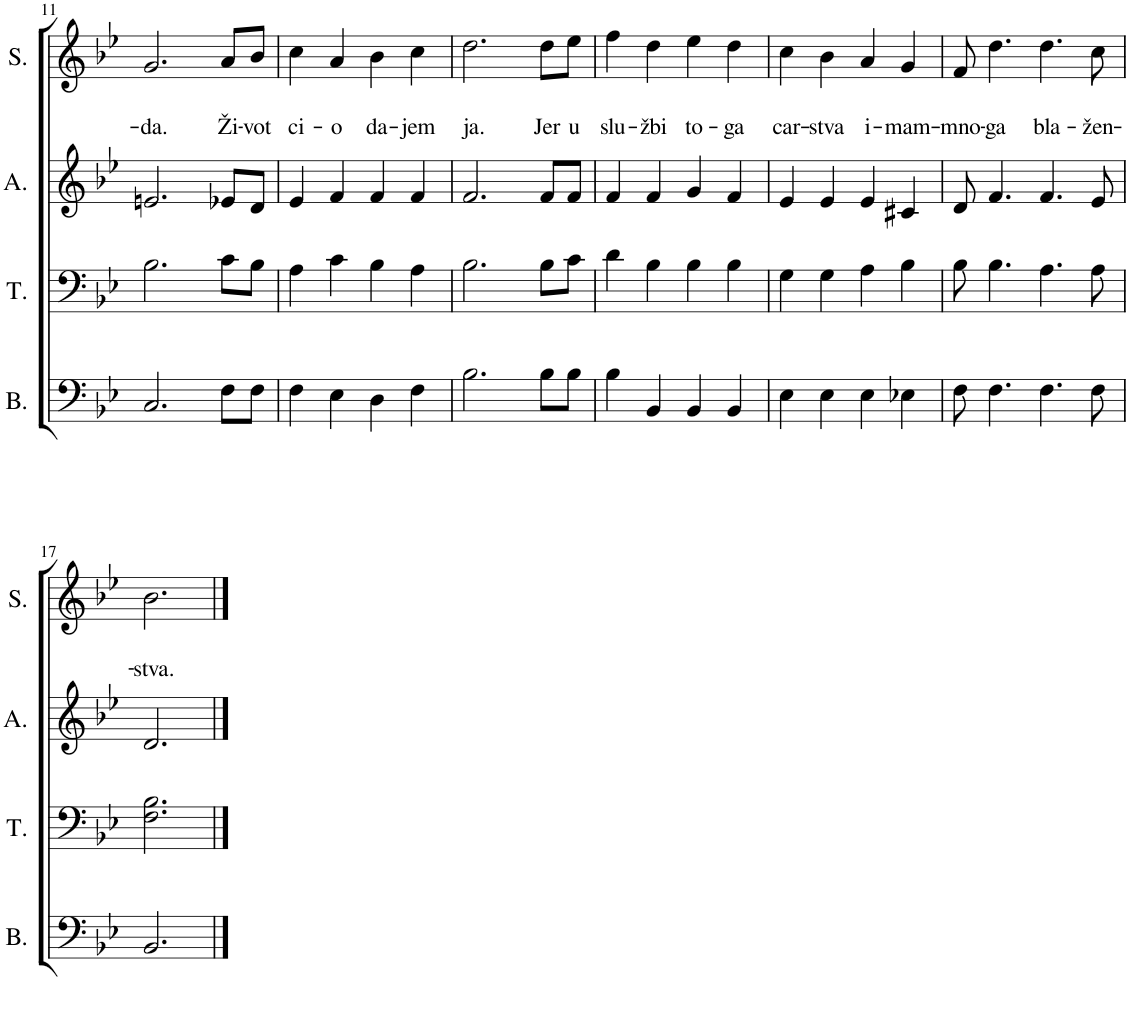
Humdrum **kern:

**kern	**kern	**kern	**kern	**text	**text
*part4	*part3	*part2	*part1	*part1	*part1
*staff4	*staff3	*staff2	*staff1	*staff1	*staff1
*I"Bass	*I"Tenor	*I"Alto	*I"Soprano	*	*
*I'B.	*I'T.	*I'A.	*I'S.	*	*
!!LO:PB:g=z
*clefF4	*clefF4	*clefG2	*clefG2	*	*
*k[b-e-]	*k[b-e-]	*k[b-e-]	*k[b-e-]	*	*
*M4/4	*M4/4	*M4/4	*M4/4	*	*
*met(c)	*met(c)	*met(c)	*met(c)	*	*
=11	=11	=11	=11	=11	=11
!	!	!	!	!	!LO:LY:b
2.C/	2.B-\	2.en/	2.g/	.	-da.
!	!	!	!	!	!LO:LY:b
8F\L	8c\L	8e-X/L	8a/L	.	Ži-
!	!	!	!	!	!LO:LY:b
8F\J	8B-\J	8d/J	8b-/J	.	-vot
=12	=12	=12	=12	=12	=12
!	!	!	!	!	!LO:LY:b
4F\	4A\	4e-/	4cc\	.	ci-
!	!	!	!	!	!LO:LY:b
4E-\	4c\	4f/	4a/	.	-o
!	!	!	!	!	!LO:LY:b
4D\	4B-\	4f/	4b-\	.	da-
!	!	!	!	!	!LO:LY:b
4F\	4A\	4f/	4cc\	.	-jem
=13	=13	=13	=13	=13	=13
!	!	!	!	!	!LO:LY:b
2.B-\	2.B-\	2.f/	2.dd\	.	ja.
!	!	!	!	!	!LO:LY:b
8B-\L	8B-\L	8f/L	8dd\L	.	Jer
!	!	!	!	!	!LO:LY:b
8B-\J	8c\J	8f/J	8ee-\J	.	u
=14	=14	=14	=14	=14	=14
!	!	!	!	!	!LO:LY:b
4B-\	4d\	4f/	4ff\	.	slu-
!	!	!	!	!	!LO:LY:b
4BB-/	4B-\	4f/	4dd\	.	-žbi
!	!	!	!	!	!LO:LY:b
4BB-/	4B-\	4g/	4ee-\	.	to-
!	!	!	!	!	!LO:LY:b
4BB-/	4B-\	4f/	4dd\	.	-ga
=15	=15	=15	=15	=15	=15
!	!	!	!	!	!LO:LY:b
4E-\	4G\	4e-/	4cc\	.	car-
!	!	!	!	!	!LO:LY:b
4E-\	4G\	4e-/	4b-\	.	-stva
!	!	!	!	!	!LO:LY:b
4E-\	4A\	4e-/	4a/	.	i-
!	!	!	!	!	!LO:LY:b
4E-X\	4B-\	4c#X/	4g/	.	-mam-
=16	=16	=16	=16	=16	=16
!	!	!	!	!	!LO:LY:b
8F\	8B-\	8d/	8f/	.	-mno-
!	!	!	!	!	!LO:LY:b
4.F\	4.B-\	4.f/	4.dd\	.	-ga
!	!	!	!	!	!LO:LY:b
4.F\	4.A\	4.f/	4.dd\	.	bla-
!	!	!	!	!	!LO:LY:b
8F\	8A\	8e-/	8cc\	.	-žen-
!!LO:LB:g=z
=17	=17	=17	=17	=17	=17
!	!	!	!	!	!LO:LY:b
2.BB-/	2.F\ 2.B-\	2.d/	2.b-\	.	-stva.
==	==	==	==	==	==
*-	*-	*-	*-	*-	*-
